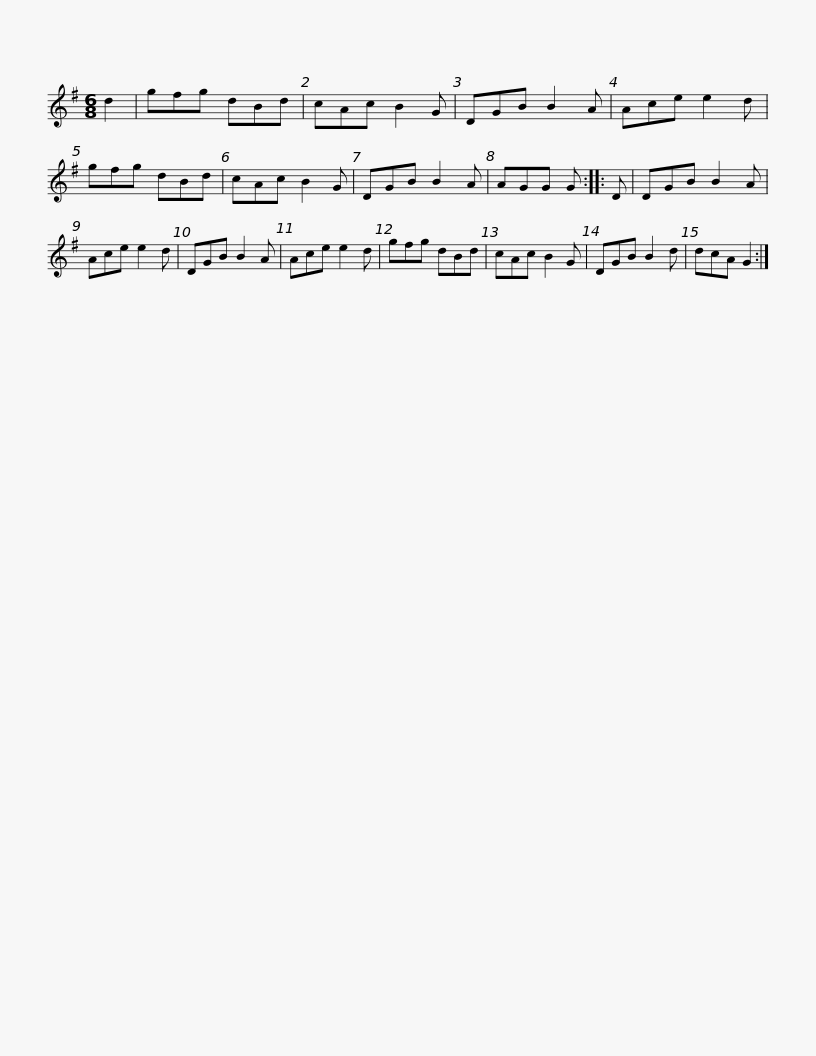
X:1
L:1/8
M:6/8
I:linebreak $
K:G
V:1 treble
V:1
 d2 | gfg dBd | cAc B2 G | DGB B2 A | Ace e2 d | %5
 gfg dBd | cAc B2 G | DGB B2 A |$ AGG G :: D | %10
 DGB B2 A | Ace e2 d | DGB B2 A | Ace e2 d | gfg dBd | %15
 cAc B2 G | DGB B2 d |$ dcA G2 :| %18
